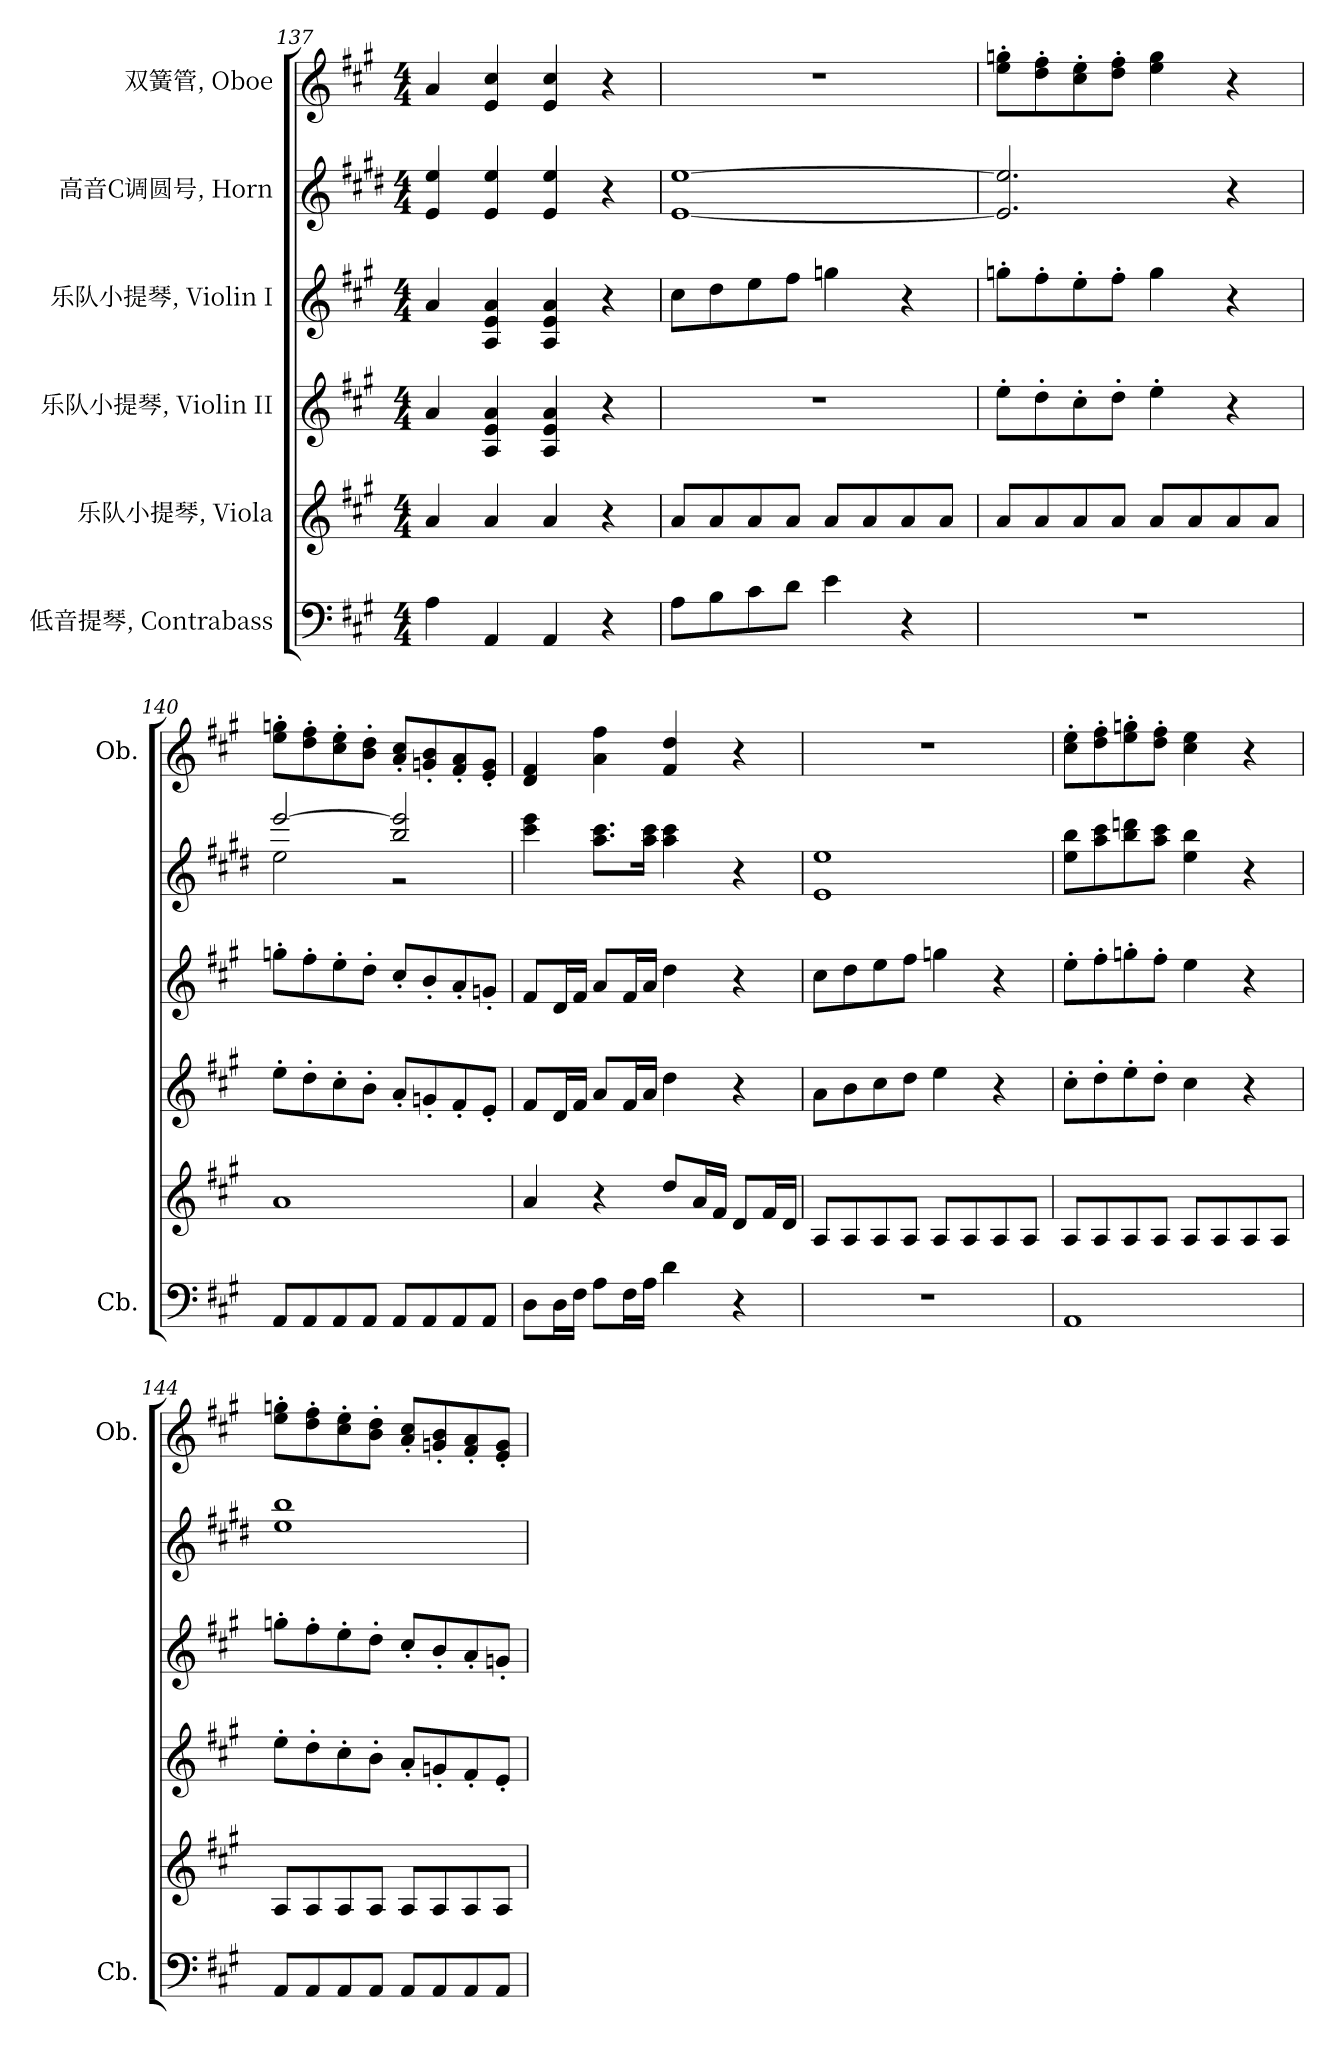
**kern	**kern	**kern	**kern	**kern	**kern
*part6	*part5	*part4	*part3	*part2	*part1
*staff6	*staff5	*staff4	*staff3	*staff2	*staff1
*I"低音提琴, Contrabass	*I"乐队小提琴, Viola	*I"乐队小提琴, Violin II	*I"乐队小提琴, Violin I	*I"高音C调圆号, Horn	*I"双簧管, Oboe
*I'Cb.	*	*	*	*	*I'Ob.
*clefF4	*clefG2	*clefG2	*clefG2	*clefG2	*clefG2
*ITrd7c12	*	*	*	*ITrd4c7	*
*k[f#c#g#]	*k[f#c#g#]	*k[f#c#g#]	*k[f#c#g#]	*k[f#c#g#]	*k[f#c#g#]
*M4/4	*M4/4	*M4/4	*M4/4	*M4/4	*M4/4
=137	=137	=137	=137	=137	=137
4AA\	4a/	4a/	4a/	4A/ 4a/	4a/
4AAA/	4a/	4A/ 4e/ 4a/	4A/ 4e/ 4a/	4A/ 4a/	4e/ 4cc#/
4AAA/	4a/	4A/ 4e/ 4a/	4A/ 4e/ 4a/	4A/ 4a/	4e/ 4cc#/
4r	4r	4r	4r	4r	4r
=138	=138	=138	=138	=138	=138
8AA\L	8a/L	1r	8cc#\L	[1A [1a	1r
8BB\	8a/	.	8dd\	.	.
8C#\	8a/	.	8ee\	.	.
8D\J	8a/J	.	8ff#\J	.	.
4E\	8a/L	.	4ggn\	.	.
.	8a/	.	.	.	.
4r	8a/	.	4r	.	.
.	8a/J	.	.	.	.
=139	=139	=139	=139	=139	=139
1r	8a/L	8ee'\L	8ggn'\L	2.A/] 2.a/]	8ee\' 8ggn\'L
.	8a/	8dd'\	8ff#'\	.	8dd\' 8ff#\'
.	8a/	8cc#'\	8ee'\	.	8cc#\' 8ee\'
.	8a/J	8dd'\J	8ff#'\J	.	8dd\' 8ff#\'J
.	8a/L	4ee'\	4gg\	.	4ee\ 4gg\
.	8a/	.	.	.	.
.	8a/	4r	4r	4r	4r
.	8a/J	.	.	.	.
!!LO:LB:g=z
=140	=140	=140	=140	=140	=140
*	*	*	*	*^	*
8AAA/L	1a	8ee'\L	8ggn'\L	[2aa/	2a\	8ee\' 8ggn\'L
8AAA/	.	8dd'\	8ff#'\	.	.	8dd\' 8ff#\'
8AAA/	.	8cc#'\	8ee'\	.	.	8cc#\' 8ee\'
8AAA/J	.	8b'\J	8dd'\J	.	.	8b\' 8dd\'J
8AAA/L	.	8a'/L	8cc#'/L	2ee/ 2aa/]	2r	8a/' 8cc#/'L
8AAA/	.	8gn'/	8b'/	.	.	8gn/' 8b/'
8AAA/	.	8f#'/	8a'/	.	.	8f#/' 8a/'
8AAA/J	.	8e'/J	8gn'/J	.	.	8e/' 8g/'J
*	*	*	*	*v	*v	*
=141	=141	=141	=141	=141	=141
8DD\L	4a/	8f#/L	8f#/L	4ff#\ 4aa\	4d/ 4f#/
16DD\L	.	16d/L	16d/L	.	.
16FF#\JJ	.	16f#/JJ	16f#/JJ	.	.
8AA\L	4r	8a/L	8a/L	8.dd\ 8.ff#\L	4a\ 4ff#\
16FF#\L	.	16f#/L	16f#/L	.	.
16AA\JJ	.	16a/JJ	16a/JJ	16dd\ 16ff#\Jk	.
4D\	8dd/L	4dd\	4dd\	4dd\ 4ff#\	4f#/ 4dd/
.	16a/L	.	.	.	.
.	16f#/JJ	.	.	.	.
4r	8d/L	4r	4r	4r	4r
.	16f#/L	.	.	.	.
.	16d/JJ	.	.	.	.
=142	=142	=142	=142	=142	=142
1r	8A/L	8a\L	8cc#\L	1A 1a	1r
.	8A/	8b\	8dd\	.	.
.	8A/	8cc#\	8ee\	.	.
.	8A/J	8dd\J	8ff#\J	.	.
.	8A/L	4ee\	4ggn\	.	.
.	8A/	.	.	.	.
.	8A/	4r	4r	.	.
.	8A/J	.	.	.	.
!!LO:PB:g=z
=143	=143	=143	=143	=143	=143
1AAA	8A/L	8cc#'\L	8ee'\L	8a\ 8ee\L	8cc#\' 8ee\'L
.	8A/	8dd'\	8ff#'\	8dd\ 8ff#\	8dd\' 8ff#\'
.	8A/	8ee'\	8ggn'\	8ee\ 8ggn\	8ee\' 8ggn\'
.	8A/J	8dd'\J	8ff#'\J	8dd\ 8ff#\J	8dd\' 8ff#\'J
.	8A/L	4cc#\	4ee\	4a\ 4ee\	4cc#\ 4ee\
.	8A/	.	.	.	.
.	8A/	4r	4r	4r	4r
.	8A/J	.	.	.	.
=144	=144	=144	=144	=144	=144
8AAA/L	8A/L	8ee'\L	8ggn'\L	1a 1ee	8ee\' 8ggn\'L
8AAA/	8A/	8dd'\	8ff#'\	.	8dd\' 8ff#\'
8AAA/	8A/	8cc#'\	8ee'\	.	8cc#\' 8ee\'
8AAA/J	8A/J	8b'\J	8dd'\J	.	8b\' 8dd\'J
8AAA/L	8A/L	8a'/L	8cc#'/L	.	8a/' 8cc#/'L
8AAA/	8A/	8gn'/	8b'/	.	8gn/' 8b/'
8AAA/	8A/	8f#'/	8a'/	.	8f#/' 8a/'
8AAA/J	8A/J	8e'/J	8gn'/J	.	8e/' 8g/'J
=	=	=	=	=	=
*-	*-	*-	*-	*-	*-
